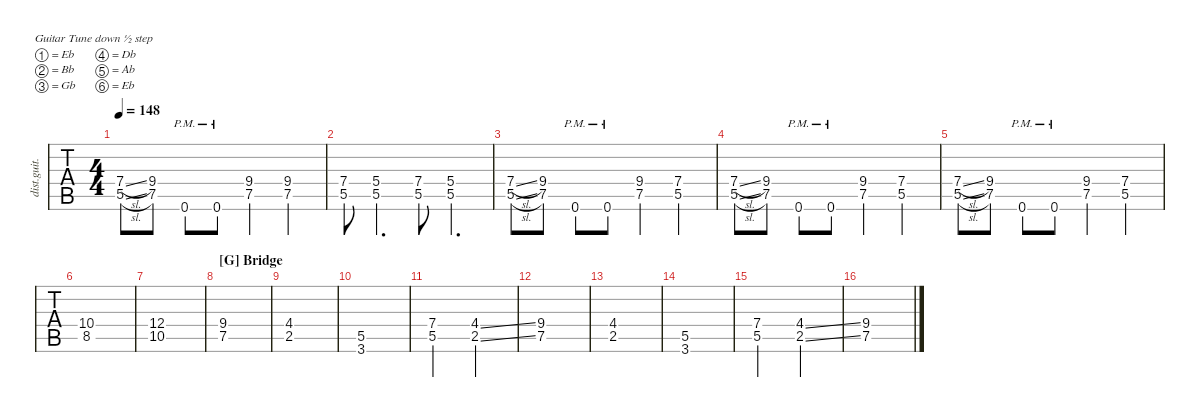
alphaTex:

\defaultSystemsLayout 4
\hideDynamics
\bracketExtendMode nobrackets
\otherSystemsTrackNameOrientation horizontal
\track ("Rhythm Guitar 2 (Kirk)" "dist.guit.") {multiBarRest instrument distortionguitar}
\staff {tabs}
\tuning (Eb4 Bb3 Gb3 Db3 Ab2 Eb2)
\ts (4 4)
\tempo 148
\clef g2
\ks eminor
(5.5{sl acc #} 7.4{sl acc #}).8{dy mf} (7.5{acc #} 9.4{acc #}).8 0.6{pm acc #}.8 0.6{pm acc #}.8 (7.5{acc #} 9.4{acc #}).4 (9.4{acc #} 7.5{acc #}).4 |
(5.5{acc #} 7.4{acc #}).8 (5.5{acc #} 5.4{acc #}).4{d} (5.5{acc #} 7.4{acc #}).8 (5.5{acc #} 5.4{acc #}).4{d} |
(5.5{sl acc #} 7.4{sl acc #}).8 (7.5{acc #} 9.4{acc #}).8 0.6{pm acc #}.8 0.6{pm acc #}.8 (7.5{acc #} 9.4{acc #}).4 (7.4{acc #} 5.5{acc #}).4 |
(5.5{sl acc #} 7.4{sl acc #}).8 (7.5{acc #} 9.4{acc #}).8 0.6{pm acc #}.8 0.6{pm acc #}.8 (7.5{acc #} 9.4{acc #}).4 (7.4{acc #} 5.5{acc #}).4 |
(5.5{sl acc #} 7.4{sl acc #}).8 (7.5{acc #} 9.4{acc #}).8 0.6{pm acc #}.8 0.6{pm acc #}.8 (7.5{acc #} 9.4{acc #}).4 (5.5{acc #} 7.4{acc #}).4 |
(8.5{acc forcenatural} 10.4{acc forcenatural}).1 |
(10.5{acc #} 12.4{acc #}).1 |
\section ("G" "Bridge")
(7.5{acc #} 9.4{acc #}).1 |
(2.5{acc #} 4.4{acc forcenatural}).1 |
(3.6{acc #} 5.5{acc #}).1 |
(5.5{acc #} 7.4{acc #}).2 (2.5{ss acc #} 4.4{ss acc forcenatural}).2 |
(7.5{acc #} 9.4{acc #}).1 |
(2.5{acc #} 4.4{acc forcenatural}).1 |
(3.6{acc #} 5.5{acc #}).1 |
(5.5{acc #} 7.4{acc #}).2 (2.5{ss acc #} 4.4{ss acc forcenatural}).2 |
(7.5{acc #} 9.4{acc #}).1
